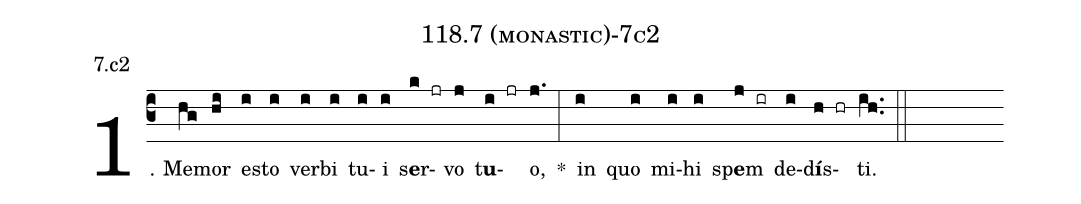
name: 118.7 (monastic)-7c2;
annotation: 7.c2;
%%
(c3)1. Me(hg)mor(hi) es(i)to(i) ver(i)bi(i) tu(i)i(i) s<b>e</b>r(k jr)vo(j) t<b>u</b>(i jr)o,(j.) *(:) in(i) quo(i) mi(i)hi(i) sp<b>e</b>m(j ir) de(i)d<b>í</b>s(h hr)ti.(ih..) (::)
